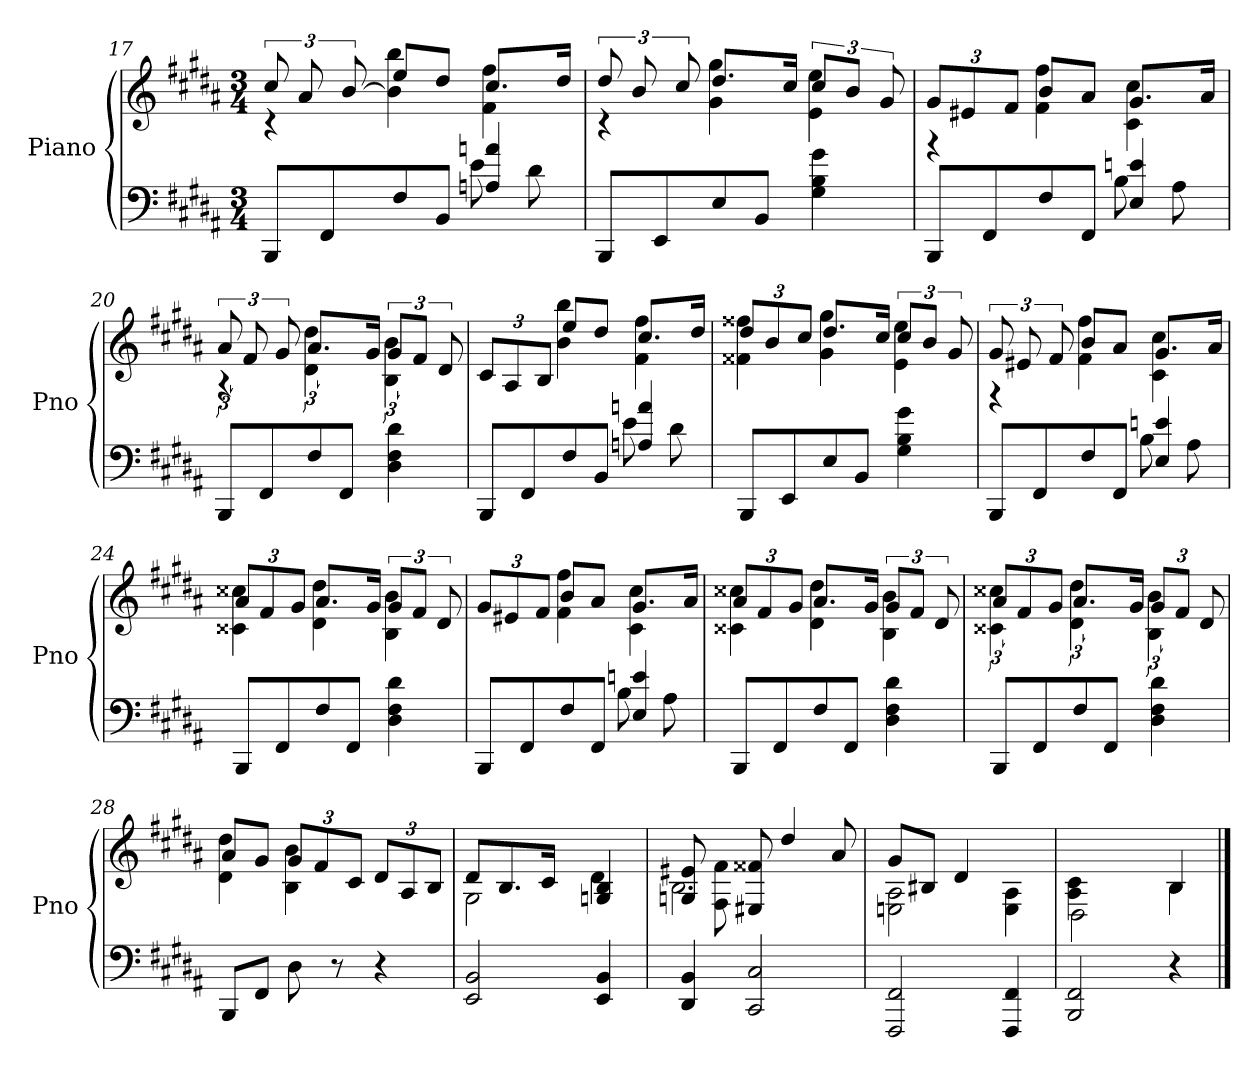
**kern	**kern
*part2	*part1
*staff2	*staff1
*I"Piano	*I"Piano
*I'Pno	*I'Pno
*clefF4	*clefG2
*k[f#c#g#d#a#]	*k[f#c#g#d#a#]
*M3/4	*M3/4
=17	=17
*^	*^
8BBB/L	2ryy	12cc#/	4r
.	.	12a#/	.
8FF#/	.	.	.
.	.	[12b/	.
8F#/	.	8ee/L	4b\] 4bb\
8BB/J	.	8dd#/J	.
4An/ 4an/	8e\	8.cc#/L	4f#\ 4ff#\
.	8d#\	.	.
.	.	16dd#/Jk	.
*v	*v	*	*
!!LO:PB:g=z	!!
=18	=18	=18
8BBB/L	12dd#/	4r
.	12b/	.
8EE/	.	.
.	12cc#/	.
8E/	8.dd#/L	4g#\ 4gg#\
8BB/J	.	.
.	16cc#/Jk	.
4G#\ 4B\ 4g#\	12cc#/L	4e\ 4ee\
.	12b/J	.
.	12g#/	.
=19	=19	=19
*^	*	*
*	*	*Xbrackettup	*
8BBB/L	2ryy	12g#/L	4r
.	.	12e#X/	.
8FF#/	.	.	.
.	.	12f#/J	.
8F#/	.	8b/L	4f#\ 4ff#\
8FF#/J	.	8a#/J	.
4E/ 4en/	8B\	8.g#/L	4c#\ 4cc#\
.	8A#\	.	.
.	.	16a#/Jk	.
*v	*v	*	*
=20	=20	=20
*	*brackettup	*
8BBB/L	12a#/	6r
.	12f#/	.
8FF#/	.	.
.	12g#/	12ryy
8F#/	8.a#/L	6d#\ 6dd#\
8FF#/J	.	.
.	.	12ryy
.	16g#/Jk	.
4D#\ 4F#\ 4d#\	12g#/L	6B\ 6b\
.	12f#/J	.
.	12d#/	12ryy
=21	=21	=21
*^	*	*
*	*	*Xbrackettup	*
8BBB/L	2ryy	12c#/L	4ryy
.	.	12A#/	.
8FF#/	.	.	.
.	.	12B/J	.
8F#/	.	8ee/L	4b\ 4bb\
8BB/J	.	8dd#/J	.
4An/ 4an/	8e\	8.cc#/L	4f#\ 4ff#\
.	8d#\	.	.
.	.	16dd#/Jk	.
*v	*v	*	*
!!LO:LB:g=z	!!
=22	=22	=22
8BBB/L	12dd#/L	4f##X\ 4ff##X\
.	12b/	.
8EE/	.	.
.	12cc#/J	.
8E/	8.dd#/L	4g#\ 4gg#\
8BB/J	.	.
.	16cc#/Jk	.
*	*brackettup	*
4G#\ 4B\ 4g#\	12cc#/L	4e\ 4ee\
.	12b/J	.
.	12g#/	.
=23	=23	=23
*^	*	*
8BBB/L	2ryy	12g#/	4r
.	.	12e#X/	.
8FF#/	.	.	.
.	.	12f#/	.
8F#/	.	8b/L	4f#\ 4ff#\
8FF#/J	.	8a#/J	.
4E/ 4en/	8B\	8.g#/L	4c#\ 4cc#\
.	8A#\	.	.
.	.	16a#/Jk	.
*v	*v	*	*
=24	=24	=24
*	*Xbrackettup	*
8BBB/L	12a#/L	4c##X\ 4cc##X\
.	12f#/	.
8FF#/	.	.
.	12g#/J	.
8F#/	8.a#/L	4d#\ 4dd#\
8FF#/J	.	.
.	16g#/Jk	.
*	*brackettup	*
4D#\ 4F#\ 4d#\	12g#/L	4B\ 4b\
.	12f#/J	.
.	12d#/	.
!!LO:LB:g=z	!!
=25	=25	=25
*^	*	*
*	*	*Xbrackettup	*
8BBB/L	2ryy	12g#/L	4ryy
.	.	12e#X/	.
8FF#/	.	.	.
.	.	12f#/J	.
8F#/	.	8b/L	4f#\ 4ff#\
8FF#/J	.	8a#/J	.
4E/ 4en/	8B\	8.g#/L	4c#\ 4cc#\
.	8A#\	.	.
.	.	16a#/Jk	.
*v	*v	*	*
=26	=26	=26
8BBB/L	12a#/L	4c##X\ 4cc##X\
.	12f#/	.
8FF#/	.	.
.	12g#/J	.
8F#/	8.a#/L	4d#\ 4dd#\
8FF#/J	.	.
.	16g#/Jk	.
*	*brackettup	*
4D#\ 4F#\ 4d#\	12g#/L	4B\ 4b\
.	12f#/J	.
.	12d#/	.
=27	=27	=27
*	*Xbrackettup	*brackettup
8BBB/L	12a#/L	6c##X\ 6cc##X\
.	12f#/	.
8FF#/	.	.
.	12g#/J	12ryy
8F#/	8.a#/L	6d#\ 6dd#\
8FF#/J	.	.
.	.	12ryy
.	16g#/Jk	.
4D#\ 4F#\ 4d#\	12g#/L	6B\ 6b\
.	12f#/J	.
.	12d#/	12ryy
!!LO:LB:g=z	!!
=28	=28	=28
8BBB/L	8a#/L	4d#\ 4dd#\
8FF#/J	8g#/J	.
*	*Xbrackettup	*
8D#\	12g#/L	4B\ 4b\
.	12f#/	.
8r	.	.
.	12c#/J	.
4r	12d#/L	4ryy
.	12A#/	.
.	12B/J	.
=29	=29	=29
2EE/ 2BB/	8d#/L	2G#\
.	8.B/	.
.	16c#/Jk	.
.	8ryy	.
4EE/ 4BB/	4Gn/ 4B/	4d#\
=30	=30	=30
4DD#/ 4BB/	8Gn/ 8e#X/	2.B\
.	8F#\ 8f#\	.
2CC#/ 2C#/	8E#X/ 8f##X/	.
.	4dd#/	.
.	8a#/	.
=31	=31	=31
2FFF#/ 2FF#/	8g#/L	2En\ 2A#\
.	8B#X/J	.
.	4d#/	.
4FFF#/ 4FF#/	4ryy	4E\ 4A#\
=32	=32	=32
2BBB/ 2FF#/	4A#\ 4c#\	2D#\
.	4ryy	.
4r	4B/	4B\
*	*v	*v
==	==
*-	*-
